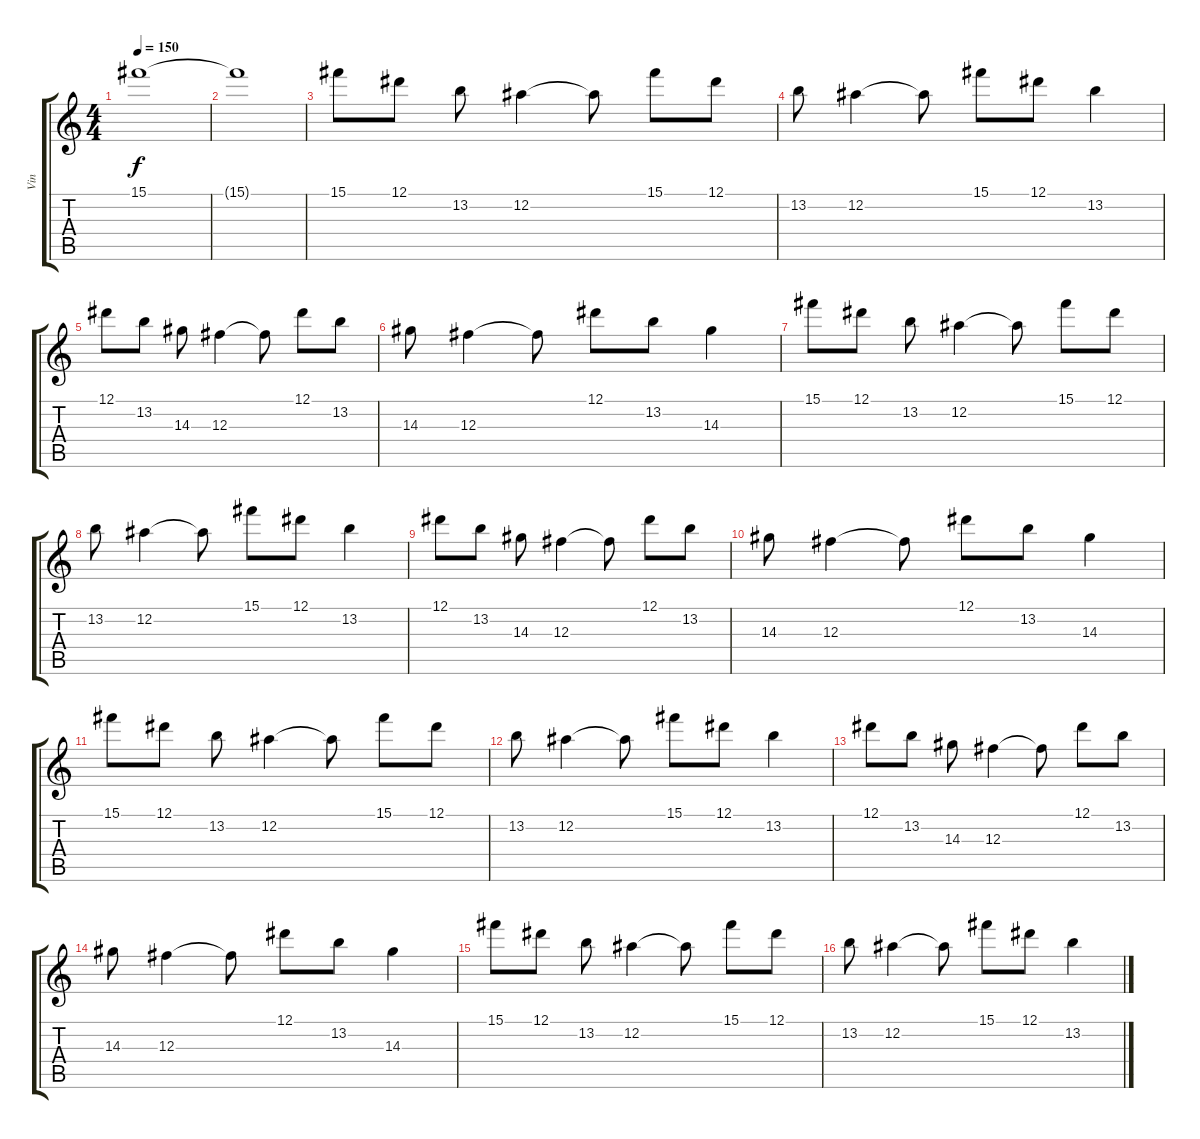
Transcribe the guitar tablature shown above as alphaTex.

\track ("Vin" "Vin") {instrument distortionguitar}
\staff {score tabs}
\tuning (Eb4 Bb3 Gb3 Db3 Ab2 Eb2) {hide}
\ts (4 4)
\tempo 150
\clef g2
\ks c
15.1{t}.1{dy f} |
15.1{t}.1 |
15.1.8{instrument distortionguitar} 12.1.8 13.2.8 12.2.4 12.2{t}.8 15.1.8 12.1.8 |
13.2.8 12.2.4 12.2{t}.8 15.1.8 12.1.8 13.2.4 |
12.1.8 13.2.8 14.3.8 12.3.4 12.3{t}.8 12.1.8 13.2.8 |
14.3.8 12.3.4 12.3{t}.8 12.1.8 13.2.8 14.3.4 |
15.1.8 12.1.8 13.2.8 12.2.4 12.2{t}.8 15.1.8 12.1.8 |
13.2.8 12.2.4 12.2{t}.8 15.1.8 12.1.8 13.2.4 |
12.1.8 13.2.8 14.3.8 12.3.4 12.3{t}.8 12.1.8 13.2.8 |
14.3.8 12.3.4 12.3{t}.8 12.1.8 13.2.8 14.3.4 |
15.1.8 12.1.8 13.2.8 12.2.4 12.2{t}.8 15.1.8 12.1.8 |
13.2.8 12.2.4 12.2{t}.8 15.1.8 12.1.8 13.2.4 |
12.1.8 13.2.8 14.3.8 12.3.4 12.3{t}.8 12.1.8 13.2.8 |
14.3.8 12.3.4 12.3{t}.8 12.1.8 13.2.8 14.3.4 |
15.1.8 12.1.8 13.2.8 12.2.4 12.2{t}.8 15.1.8 12.1.8 |
13.2.8 12.2.4 12.2{t}.8 15.1.8 12.1.8 13.2.4
